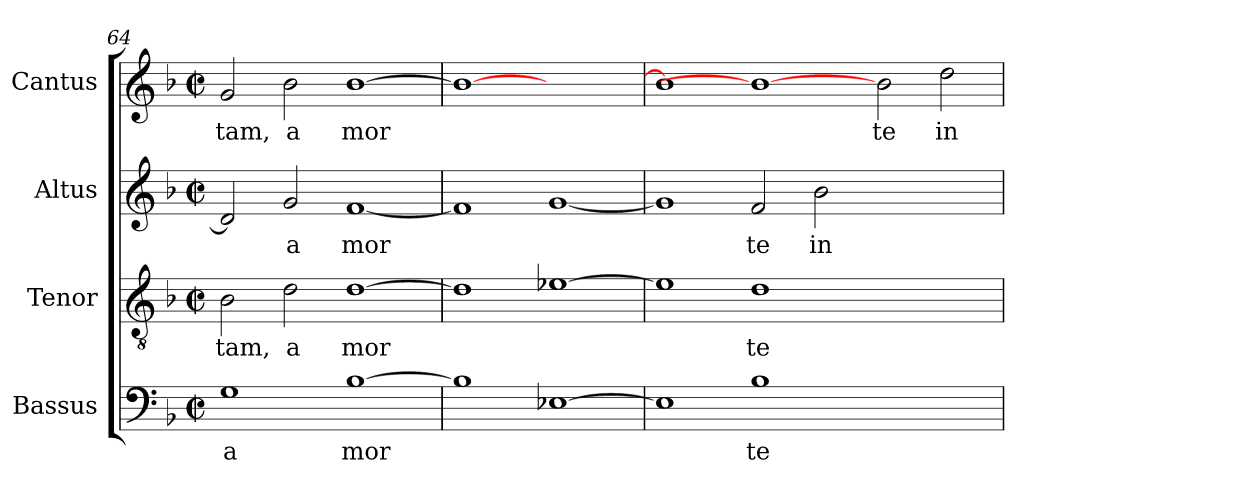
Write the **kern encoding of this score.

**kern	**text	**kern	**text	**kern	**text	**kern	**text
*part4	*part4	*part3	*part3	*part2	*part2	*part1	*part1
*staff4	*staff4	*staff3	*staff3	*staff2	*staff2	*staff1	*staff1
*I"Bassus	*	*I"Tenor	*	*I"Altus	*	*I"Cantus	*
*clefF4	*	*clefGv2	*	*clefG2	*	*clefG2	*
*k[b-]	*	*k[b-]	*	*k[b-]	*	*k[b-]	*
*F:	*	*F:	*	*F:	*	*F:	*
*M2/2	*	*M2/2	*	*M2/2	*	*M2/2	*
*met(c|)	*	*met(c|)	*	*met(c|)	*	*met(c|)	*
=64	=64	=64	=64	=64	=64	=64	=64
!	!LO:LY:b:cj	!	!LO:LY:b:cj	!	!LO:LY:b:cj	!	!LO:LY:b:cj
1G	a	2B-\	-tam,	2d/]	.	2g/	tam,
!	!	!	!LO:LY:b:cj	!	!LO:LY:b:cj	!	!LO:LY:b:cj
.	.	2d\	a	2g/	a	2b-\	a
!	!LO:LY:b:cj	!	!LO:LY:b:cj	!	!LO:LY:b:cj	!	!LO:LY:b:cj
[>1B-	mor	[>1d	mor-	[<1f	mor	[>1b-	mor
=65	=65	=65	=65	=65	=65	=65	=65
!	!LO:LY:b:cj	!	!LO:LY:b:cj	!	!LO:LY:b:cj	!	!LO:LY:b:cj
1B-]	.	1d]	--	1f]	.	1b-_>	.
!	!LO:LY:b:cj	!	!LO:LY:b:cj	!	!LO:LY:b:cj	!	!
[>1E-X	.	[>1e-X	--	[<1g	.	1ryy	.
=66	=66	=66	=66	=66	=66	=66	=66
!	!LO:LY:b:cj	!	!LO:LY:b:cj	!	!LO:LY:b:cj	!	!LO:LY:b:cj
1E-]	.	1e-]	--	1g]	.	1b-]	.
!	!LO:LY:b:cj	!	!LO:LY:b:cj	!	!LO:LY:b:cj	!	!
1B-	te	1d	-te	2f/	te	1b-_	.
!	!	!	!	!	!LO:LY:b:cj	!	!
.	.	.	.	2b-\	in	.	.
!	!	!	!	!	!	!	!LO:LY:b:cj
1ryy	.	1ryy	.	1ryy	.	2b-\	te
!	!	!	!	!	!	!	!LO:LY:b:cj
.	.	.	.	.	.	2dd\	in
=	=	=	=	=	=	=	=
*-	*-	*-	*-	*-	*-	*-	*-
